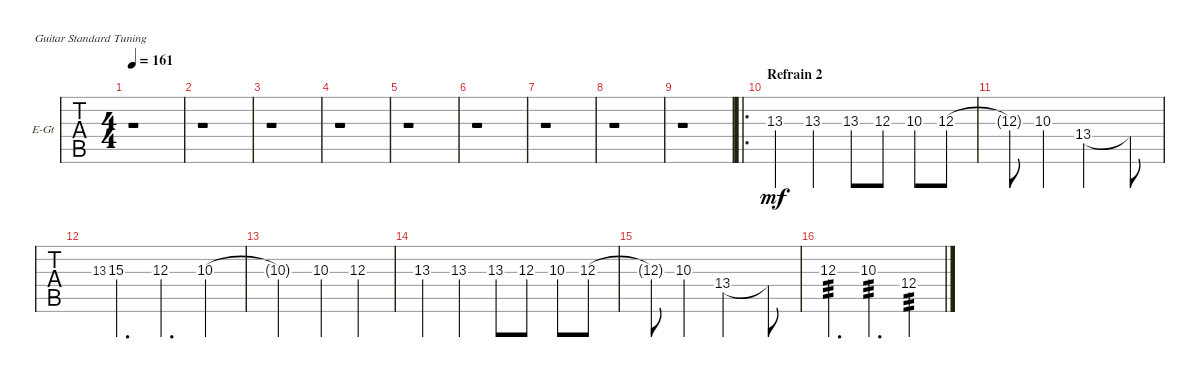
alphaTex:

\defaultSystemsLayout 4
\bracketExtendMode groupsimilarinstruments
\firstSystemTrackNameOrientation horizontal
\otherSystemsTrackNameOrientation horizontal
\chordDiagramsInScore
\track ("Guitare 3" "E-Gt") {instrument overdrivenguitar}
\staff {tabs}
\tuning (E4 B3 G3 D3 A2 E2)
\ts (4 4)
\tempo 161
\clef g2
\ks c
r.1{dy mf} |
r.1 |
r.1 |
r.1 |
r.1 |
r.1 |
\scale
0.322917 r.1 |
\scale
0.322917 r.1 |
\scale
0.354167 r.1 |
\ro
\section ("" "Refrain 2")
\scale
0.373737 13.3.4 13.3.4 13.3.8 12.3.8 10.3.8 12.3.8 |
12.3{t}.8 10.3.4 13.4.2 13.4{t}.8 |
13.3.8{gr} 15.3.4{d} 12.3.4{d} 10.3.4 |
10.3{t}.2 10.3.4 12.3.4 |
13.3.4 13.3.4 13.3.8 12.3.8 10.3.8 12.3.8 |
12.3{t}.8 10.3.4 13.4.2 13.4{t}.8 |
12.3.4{d tp 3} 10.3.4{d tp 3} 12.4.4{tp 3}
